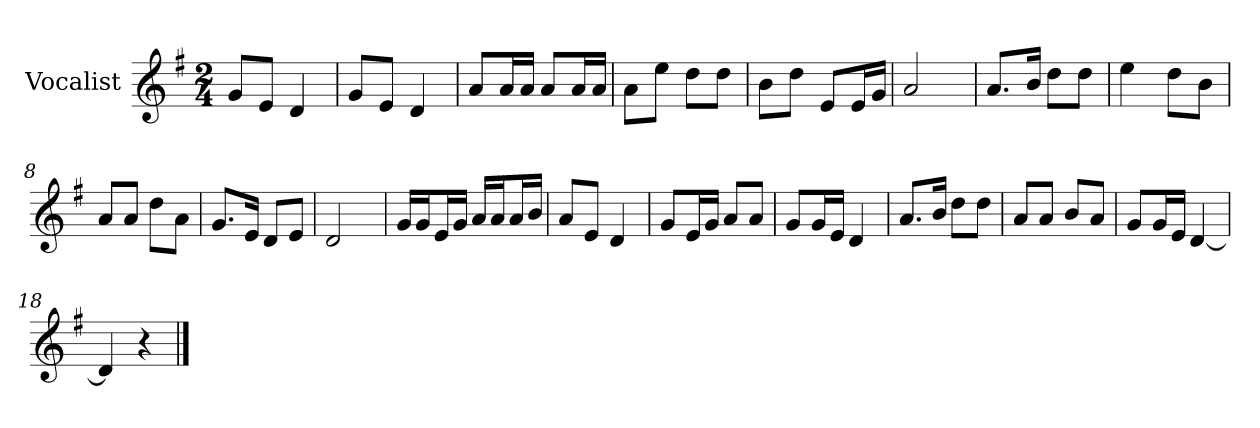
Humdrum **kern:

**kern
*part1
*staff1
*I"Vocalist
*k[f#]
*G:
*M2/4
=
8gL
8eJ
4d
=1
8gL
8eJ
4d
=2
8aL
16aL
16aJJ
8aL
16aL
16aJJ
=3
8aL
8eeJ
8ddL
8ddJ
=4
8bL
8ddJ
8eL
16eL
16gJJ
=5
2a
=6
8.aL
16bJk
8ddL
8ddJ
=7
4ee
8ddL
8bJ
=8
8aL
8aJ
8ddL
8aJ
=9
8.gL
16eJk
8dL
8eJ
=10
2d
=11
16gLL
16gJ
16eL
16gJJ
16aLL
16aJ
16aL
16bJJ
=12
8aL
8eJ
4d
=13
8gL
16eL
16gJJ
8aL
8aJ
=14
8gL
16gL
16eJJ
4d
=15
8.aL
16bJk
8ddL
8ddJ
=16
8aL
8aJ
8bL
8aJ
=17
8gL
16gL
16eJJ
[4d
=18
4d]
4r
==
*-
